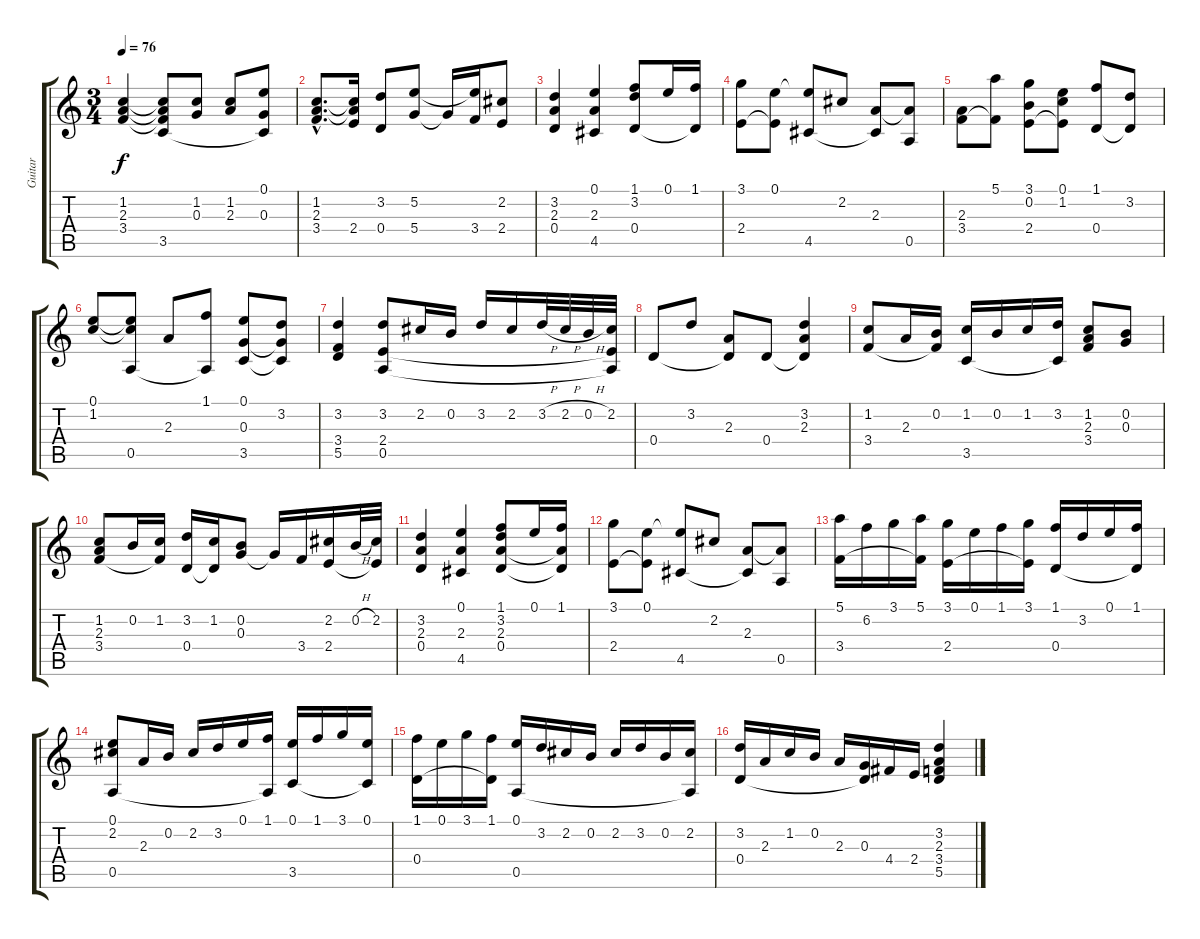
\track ("Guitar" "Guitar") {instrument acousticguitarnylon}
\staff {score tabs}
\tuning (E4 B3 G3 D3 A2 E2) {hide}
\ts (3 4)
\tempo 76
\clef g2
\ks c
(1.2 2.3 3.4).4{dy f} (1.2{t} 2.3{t} 3.4{t} 3.5).8 (1.2 0.3).8 (1.2 2.3).8 (0.1 0.3 3.5{t}).8 |
(1.2{hac} 2.3{hac} 3.4{hac}).8{d} (1.2{t} 2.3{t} 2.4).16 (3.2 0.4).8 (5.2 5.4).8 5.4{t}.16 (5.2{t} 3.4).16 (2.2 2.4).8 |
(3.2 2.3 0.4).4 (0.1 2.3 4.5).4 (1.1 3.2 0.4).8 0.1.16 (1.1 0.4{t}).16 |
(3.1 2.4).8 (0.1 2.4{t}).8 (0.1{t} 4.5).8 2.2.8 (2.3 4.5{t}).8 (2.3{t} 0.5).8 |
(2.3 3.4).8 (5.1 3.4{t}).8 (3.1 0.2 2.4).8 (0.1 1.2 2.4{t}).8 (1.1 0.4).8 (3.2 0.4{t}).8 |
(0.1 1.2).8 (0.1{t} 1.2{t} 0.5).8 2.3.8 (1.1 0.5{t}).8 (0.1 0.3 3.5).8 (3.2 0.3{t} 3.5{t}).8 |
(3.2 3.4 5.5).4 (3.2 2.4 0.5).8 2.2.16 0.2.16 3.2.16 2.2.16 3.2{h}.32 2.2{h}.32 0.2{h}.32 (2.2 2.4{t} 0.5{t}).32 |
0.4.8 3.2.8 (2.3 0.4{t}).8 0.4.8 (3.2 2.3 0.4{t}).4 |
(1.2 3.4).8 2.3.16 (0.2 3.4{t}).16 (1.2 3.5).16 0.2.16 1.2.16 (3.2 3.5{t}).16 (1.2 2.3 3.4).8 (0.2 0.3).8 |
(1.2 2.3 3.4).8 0.2.16 (1.2 3.4{t}).16 (3.2 0.4).16 (1.2 0.4{t}).16 (0.2 0.3).8 0.3{t}.16 3.4.16 (2.2 2.4).16 0.2{h}.32 (2.2 2.4{t}).32 |
(3.2 2.3 0.4).4 (0.1 2.3 4.5).4 (1.1 3.2 2.3 0.4).8 0.1.16 (1.1 2.3{t} 0.4{t}).16 |
(3.1 2.4).8 (0.1 2.4{t}).8 (0.1{t} 4.5).8 2.2.8 (2.3 4.5{t}).8 (2.3{t} 0.5).8 |
(5.1 3.4).16 6.2.16 3.1.16 (5.1 3.4{t}).16 (3.1 2.4).16 0.1.16 1.1.16 (3.1 2.4{t}).16 (1.1 0.4).16 3.2.16 0.1.16 (1.1 0.4{t}).16 |
(0.1 2.2 0.5).8 2.3.16 0.2.16 2.2.16 3.2.16 0.1.16 (1.1 0.5{t}).16 (0.1 3.5).16 1.1.16 3.1.16 (0.1 3.5{t}).16 |
(1.1 0.4).16 0.1.16 3.1.16 (1.1 0.4{t}).16 (0.1 0.5).16 3.2.16 2.2.16 0.2.16 2.2.16 3.2.16 0.2.16 (2.2 0.5{t}).16 |
(3.2 0.4).16 2.3.16 1.2.16 0.2.16 2.3.16 (0.3 0.4{t}).16 4.4.16 2.4.16 (3.2 2.3 3.4 5.5).4
